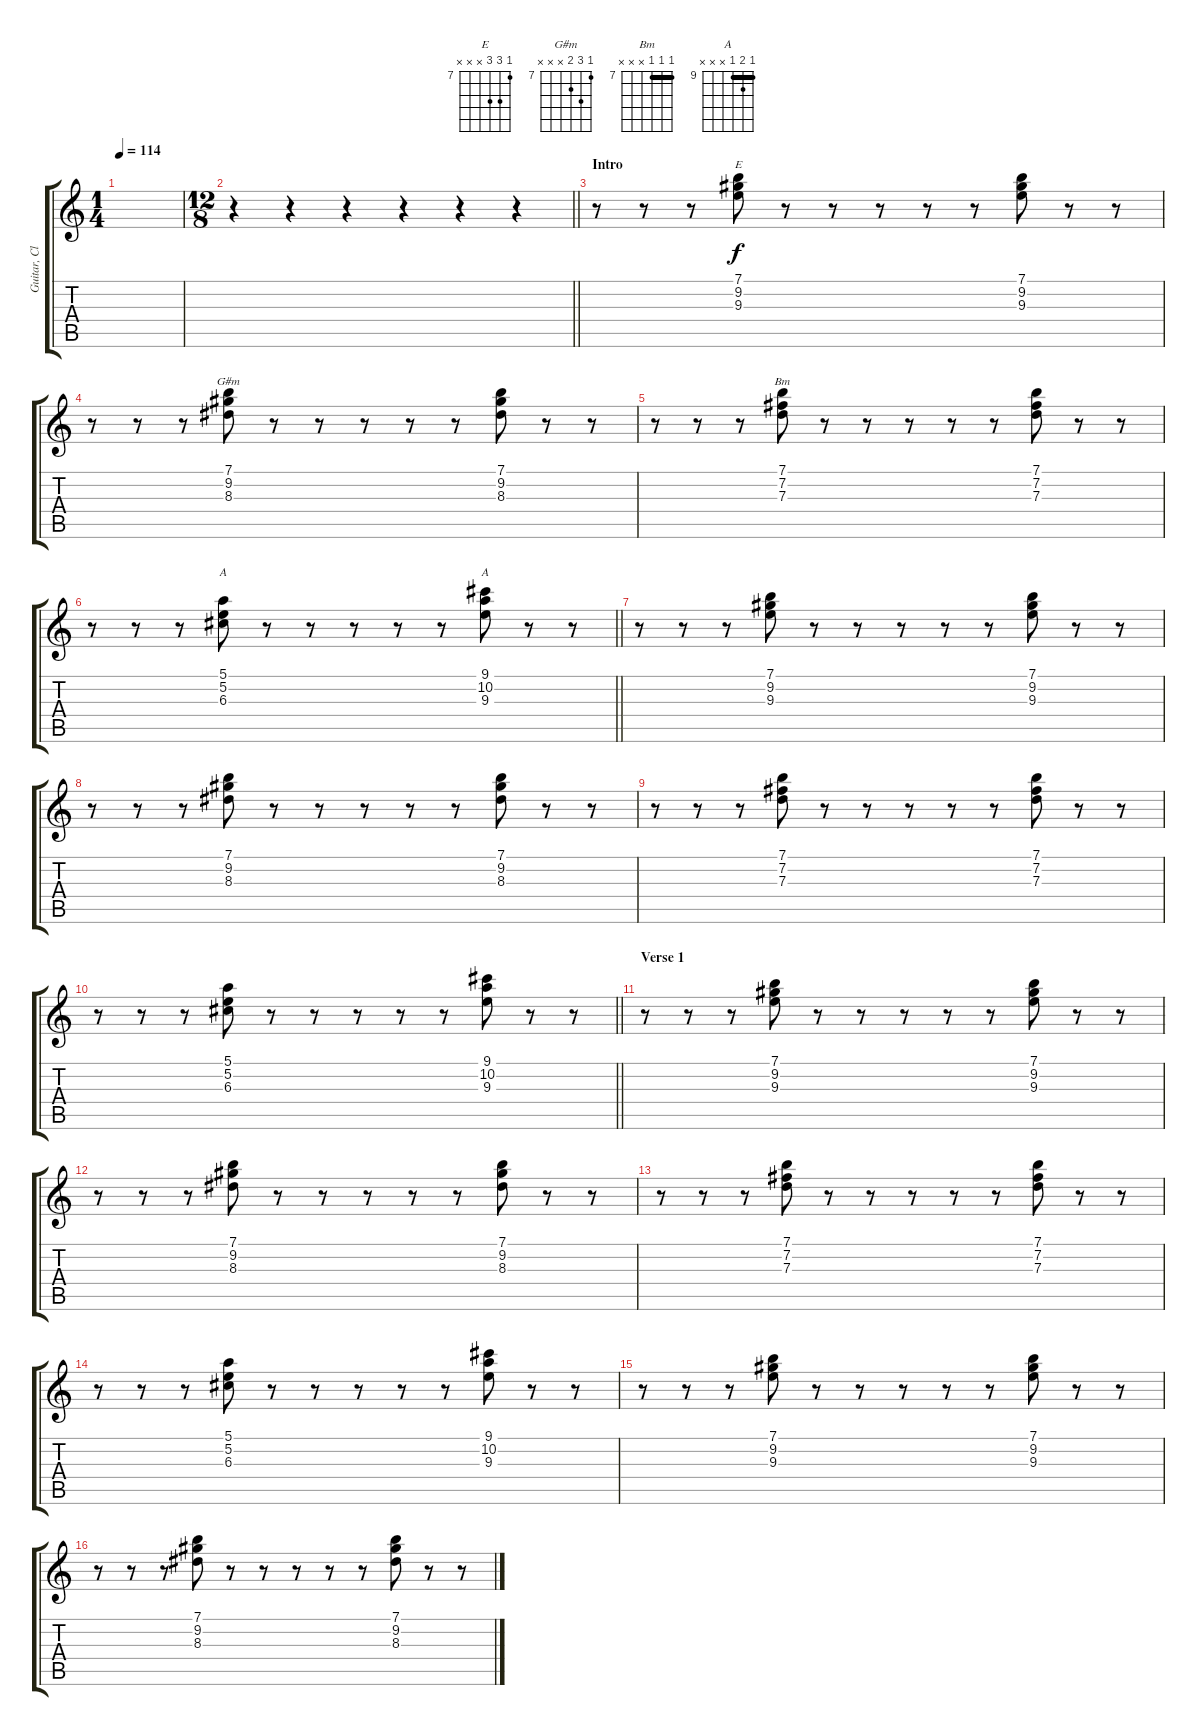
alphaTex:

\track ("Guitar, Clean 1" "Guitar, Cl") {instrument electricguitarclean}
\staff {score tabs}
\tuning (E4 B3 G3 D3 A2 E2) {hide}
\chord ("E" 7 9 9 x x x) {firstfret 7}
\chord ("G#m" 7 9 8 x x x) {firstfret 7}
\chord ("Bm" 7 7 7 x x x) {firstfret 7 barre 7}
\chord ("A" 5 5 6 x x x) {firstfret 5 barre 5}
\chord ("A" 9 10 9 x x x) {firstfret 9 barre 9}
\ts (1 4)
\tempo 114
\clef g2
\ks c
|
\ts (12 8)
\barLineRight lightlight
r.4 r.4 r.4 r.4 r.4 r.4 |
\section ("" "Intro")
r.8 r.8 r.8 (7.1 9.2 9.3).8{ch "E"} r.8 r.8 r.8 r.8 r.8 (7.1 9.2 9.3).8 r.8 r.8 |
r.8 r.8 r.8 (7.1 9.2 8.3).8{ch "G#m"} r.8 r.8 r.8 r.8 r.8 (7.1 9.2 8.3).8 r.8 r.8 |
r.8 r.8 r.8 (7.1 7.2 7.3).8{ch "Bm"} r.8 r.8 r.8 r.8 r.8 (7.1 7.2 7.3).8 r.8 r.8 |
\barLineRight lightlight
r.8 r.8 r.8 (5.1 5.2 6.3).8{ch "A"} r.8 r.8 r.8 r.8 r.8 (9.1 10.2 9.3).8{ch "A"} r.8 r.8 |
r.8 r.8 r.8 (7.1 9.2 9.3).8 r.8 r.8 r.8 r.8 r.8 (7.1 9.2 9.3).8 r.8 r.8 |
r.8 r.8 r.8 (7.1 9.2 8.3).8 r.8 r.8 r.8 r.8 r.8 (7.1 9.2 8.3).8 r.8 r.8 |
r.8 r.8 r.8 (7.1 7.2 7.3).8 r.8 r.8 r.8 r.8 r.8 (7.1 7.2 7.3).8 r.8 r.8 |
\barLineRight lightlight
r.8 r.8 r.8 (5.1 5.2 6.3).8 r.8 r.8 r.8 r.8 r.8 (9.1 10.2 9.3).8 r.8 r.8 |
\section ("" "Verse 1")
r.8 r.8 r.8 (7.1 9.2 9.3).8 r.8 r.8 r.8 r.8 r.8 (7.1 9.2 9.3).8 r.8 r.8 |
r.8 r.8 r.8 (7.1 9.2 8.3).8 r.8 r.8 r.8 r.8 r.8 (7.1 9.2 8.3).8 r.8 r.8 |
r.8 r.8 r.8 (7.1 7.2 7.3).8 r.8 r.8 r.8 r.8 r.8 (7.1 7.2 7.3).8 r.8 r.8 |
r.8 r.8 r.8 (5.1 5.2 6.3).8 r.8 r.8 r.8 r.8 r.8 (9.1 10.2 9.3).8 r.8 r.8 |
r.8 r.8 r.8 (7.1 9.2 9.3).8 r.8 r.8 r.8 r.8 r.8 (7.1 9.2 9.3).8 r.8 r.8 |
r.8 r.8 r.8 (7.1 9.2 8.3).8 r.8 r.8 r.8 r.8 r.8 (7.1 9.2 8.3).8 r.8 r.8
